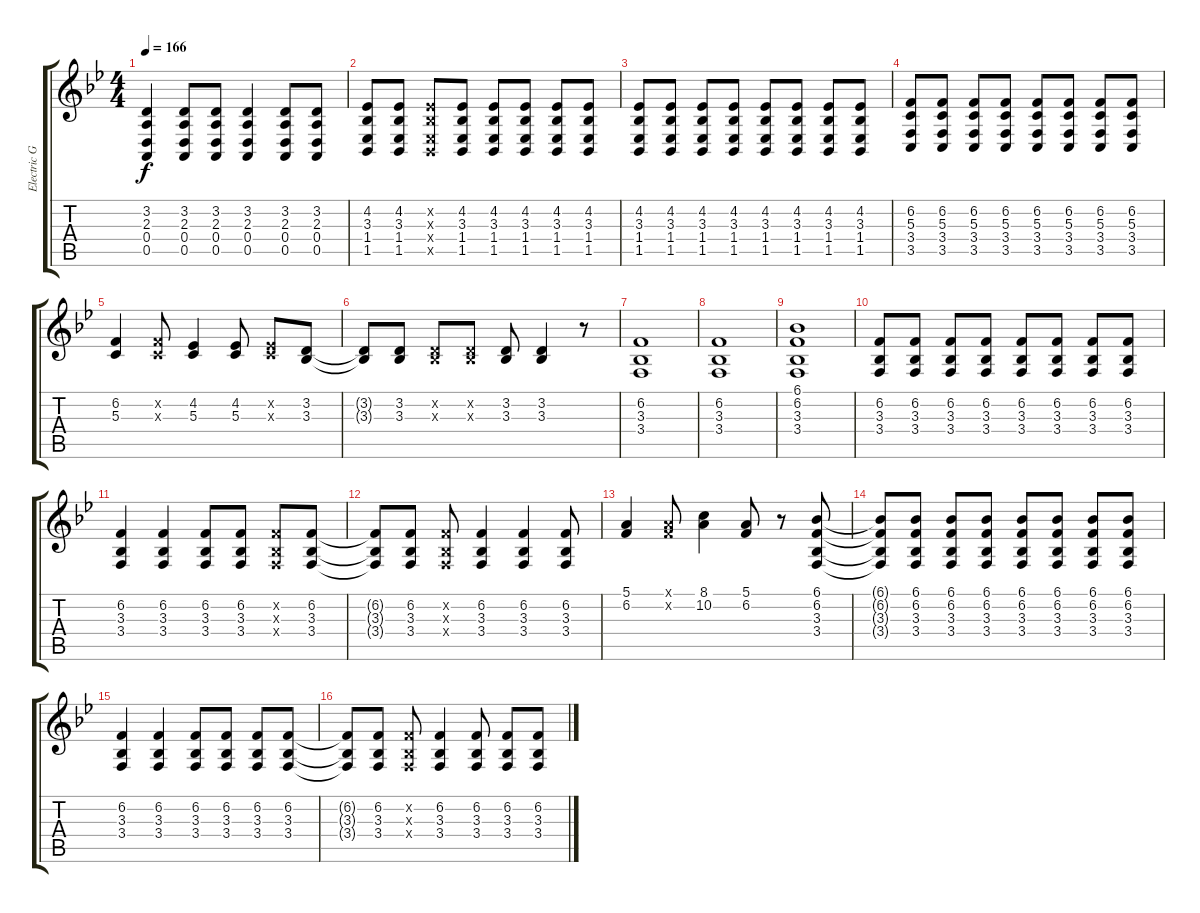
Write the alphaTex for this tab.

\track ("Electric Guitar" "Electric G") {instrument lead7fifths}
\staff {score tabs}
\tuning (E4 B3 G3 D3 A2 E2) {hide}
\ts (4 4)
\tempo 166
\clef g2
\ks gminor
(3.2 2.3 0.4 0.5).4{dy f} (3.2 2.3 0.4 0.5).8 (3.2 2.3 0.4 0.5).8 (3.2 2.3 0.4 0.5).4 (3.2 2.3 0.4 0.5).8 (3.2 2.3 0.4 0.5).8 |
(4.2 3.3 1.4 1.5).8 (4.2 3.3 1.4 1.5).8 (4.2{x} 3.3{x} 1.4{x} 1.5{x}).8 (4.2 3.3 1.4 1.5).8 (4.2 3.3 1.4 1.5).8 (4.2 3.3 1.4 1.5).8 (4.2 3.3 1.4 1.5).8 (4.2 3.3 1.4 1.5).8 |
(4.2 3.3 1.4 1.5).8 (4.2 3.3 1.4 1.5).8 (4.2 3.3 1.4 1.5).8 (4.2 3.3 1.4 1.5).8 (4.2 3.3 1.4 1.5).8 (4.2 3.3 1.4 1.5).8 (4.2 3.3 1.4 1.5).8 (4.2 3.3 1.4 1.5).8 |
(6.2 5.3 3.4 3.5).8 (6.2 5.3 3.4 3.5).8 (6.2 5.3 3.4 3.5).8 (6.2 5.3 3.4 3.5).8 (6.2 5.3 3.4 3.5).8 (6.2 5.3 3.4 3.5).8 (6.2 5.3 3.4 3.5).8 (6.2 5.3 3.4 3.5).8 |
(6.2 5.3).4 (6.2{x} 5.3{x}).8 (4.2 5.3).4 (4.2 5.3).8 (4.2{x} 5.3{x}).8 (3.2 3.3).8 |
(3.2{t} 3.3{t}).8 (3.2 3.3).8 (3.2{x} 3.3{x}).8 (3.2{x} 3.3{x}).8 (3.2 3.3).8 (3.2 3.3).4 r.8 |
(6.2 3.3 3.4).1 |
(6.2 3.3 3.4).1 |
(6.1 6.2 3.3 3.4).1 |
(6.2 3.3 3.4).8 (6.2 3.3 3.4).8 (6.2 3.3 3.4).8 (6.2 3.3 3.4).8 (6.2 3.3 3.4).8 (6.2 3.3 3.4).8 (6.2 3.3 3.4).8 (6.2 3.3 3.4).8 |
(6.2 3.3 3.4).4 (6.2 3.3 3.4).4 (6.2 3.3 3.4).8 (6.2 3.3 3.4).8 (6.2{x} 3.3{x} 3.4{x}).8 (6.2 3.3 3.4).8 |
(6.2{t} 3.3{t} 3.4{t}).8 (6.2 3.3 3.4).8 (6.2{x} 3.3{x} 3.4{x}).8 (6.2 3.3 3.4).4 (6.2 3.3 3.4).4 (6.2 3.3 3.4).8 |
(5.1 6.2).4 (5.1{x} 6.2{x}).8 (8.1 10.2).4 (5.1 6.2).8 r.8 (6.1 6.2 3.3 3.4).8 |
(6.1{t} 6.2{t} 3.3{t} 3.4{t}).8 (6.1 6.2 3.3 3.4).8 (6.1 6.2 3.3 3.4).8 (6.1 6.2 3.3 3.4).8 (6.1 6.2 3.3 3.4).8 (6.1 6.2 3.3 3.4).8 (6.1 6.2 3.3 3.4).8 (6.1 6.2 3.3 3.4).8 |
(6.2 3.3 3.4).4 (6.2 3.3 3.4).4 (6.2 3.3 3.4).8 (6.2 3.3 3.4).8 (6.2 3.3 3.4).8 (6.2 3.3 3.4).8 |
(6.2{t} 3.3{t} 3.4{t}).8 (6.2 3.3 3.4).8 (6.2{x} 3.3{x} 3.4{x}).8 (6.2 3.3 3.4).4 (6.2 3.3 3.4).8 (6.2 3.3 3.4).8 (6.2 3.3 3.4).8
